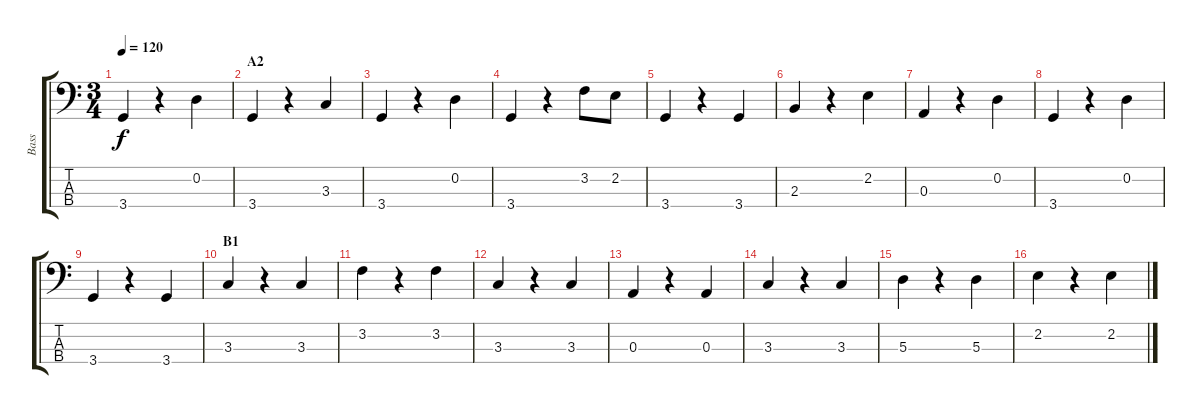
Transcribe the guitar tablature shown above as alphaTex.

\track ("Bass" "Bass") {instrument electricbasspick}
\staff {score tabs}
\tuning (G2 D2 A1 E1) {hide}
\ts (3 4)
\tempo 120
\clef f4
\ks c
3.4.4{dy f} r.4 0.2.4 |
\section ("" "A2")
3.4.4 r.4 3.3.4 |
3.4.4 r.4 0.2.4 |
3.4.4 r.4 3.2.8 2.2.8 |
3.4.4 r.4 3.4.4 |
2.3.4 r.4 2.2.4 |
0.3.4 r.4 0.2.4 |
3.4.4 r.4 0.2.4 |
3.4.4 r.4 3.4.4 |
\section ("" "B1")
3.3.4 r.4 3.3.4 |
3.2.4 r.4 3.2.4 |
3.3.4 r.4 3.3.4 |
0.3.4 r.4 0.3.4 |
3.3.4 r.4 3.3.4 |
5.3.4 r.4 5.3.4 |
2.2.4 r.4 2.2.4
